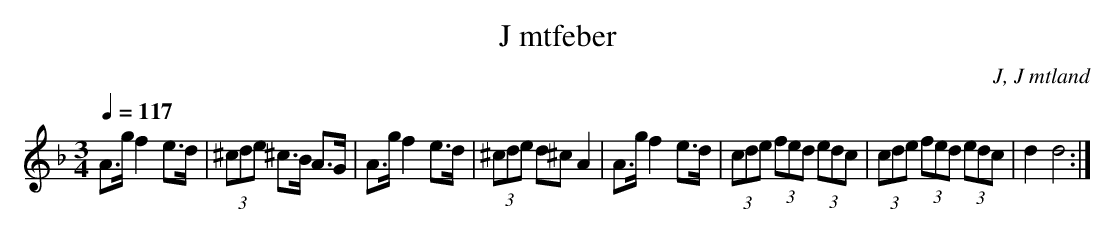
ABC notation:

X:1
T: J mtfeber
O: J, J mtland
M:3/4
L:1/8
Q:1/4=117
K:Dm
A>g f2 e>d|(3^cde ^c>B A>G|A>g f2 e>d|(3^cde d^c A2|A>g f2 e>d|(3cde (3fed (3edc|(3cde (3fed (3edc|d2 d4 :|
